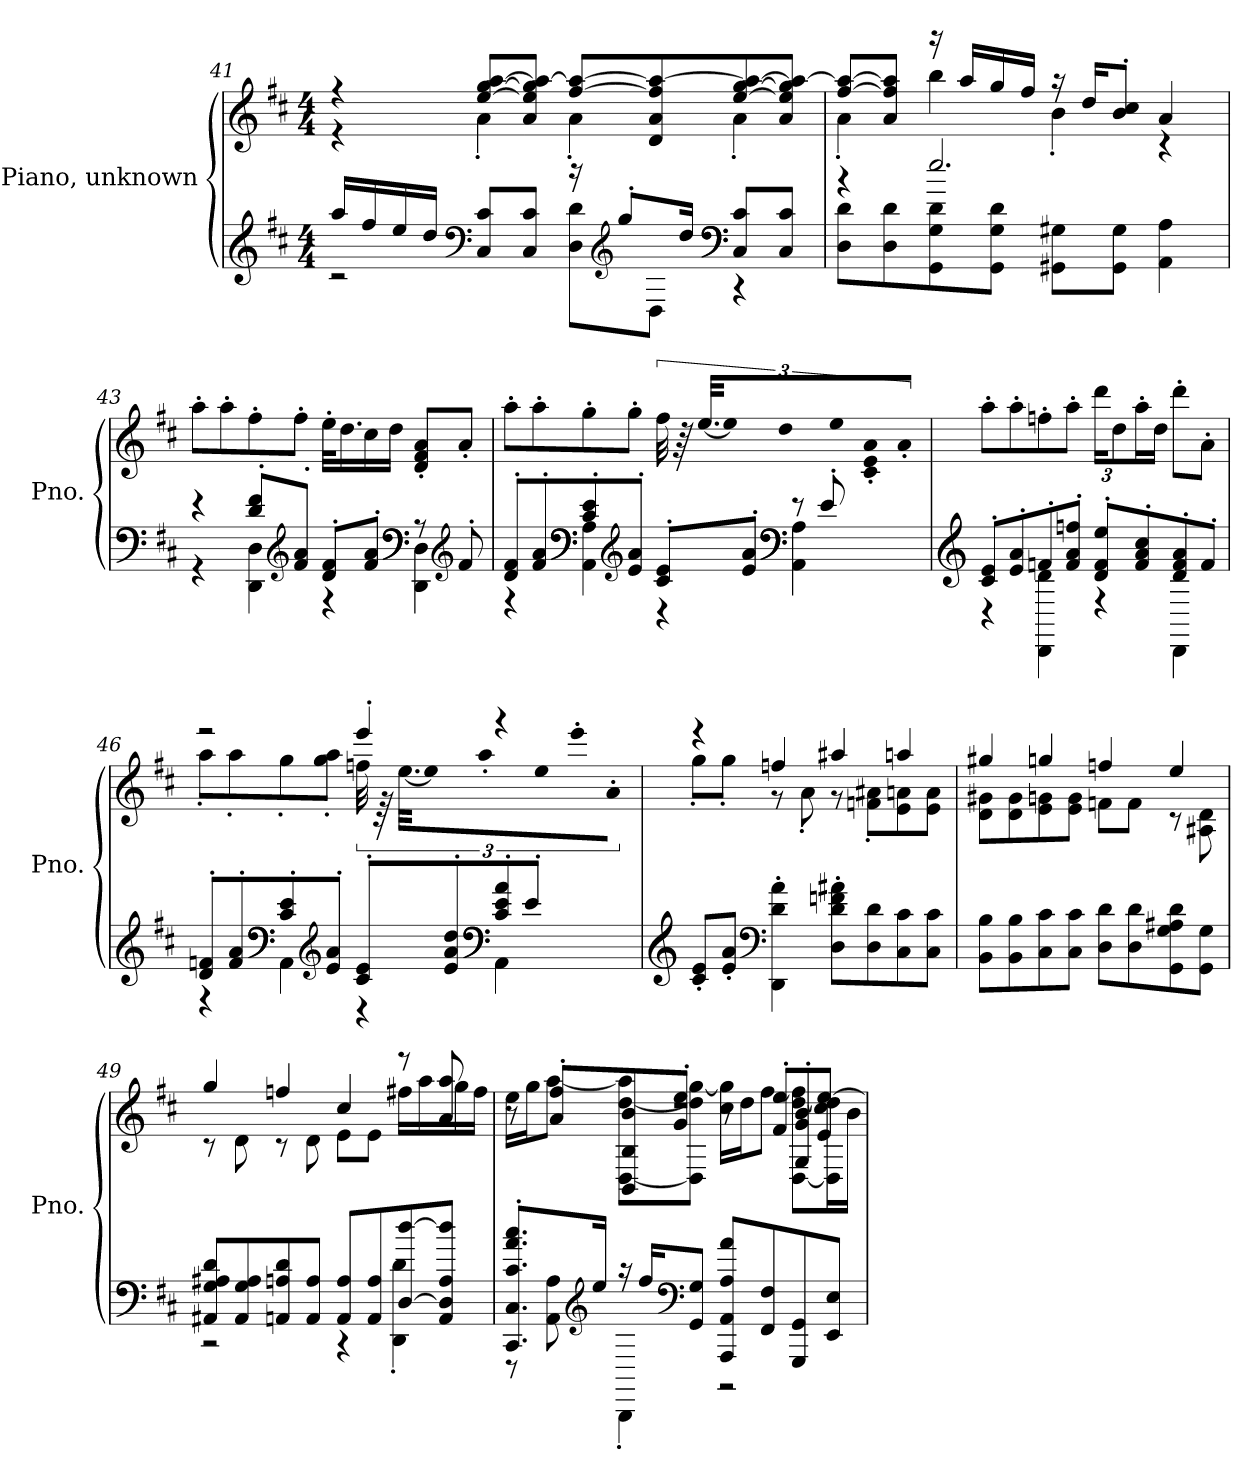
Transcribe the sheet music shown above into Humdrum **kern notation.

**kern	**kern
*part1	*part1
*staff2	*staff1
*I"Piano, unknown	*
*I'Pno.	*
*clefG2	*clefG2
*k[f#c#]	*k[f#c#]
*M4/4	*M4/4
=41	=41
*^	*^
16aa/LL	2r	4r	4r
16ff#/	.	.	.
16ee/	.	.	.
16dd/JJ	.	.	.
*clefF4	*	*	*
8C#/ 8c#/L	.	[8ee/ [8gg/ [8aa/L	4a'\
8C#/ 8c#/J	.	8a/ 8ee/] 8gg/] 8aa/_J	.
16r	8D\ 8d\L	[8ff#/ 8aa/_L	4a'\
*clefG2	*	*	*
8gg'/L	.	.	.
.	8D\J	8d/ 8a/ 8ff#/] 8aa/_	.
16dd/Jk	.	.	.
*clefF4	*	*	*
8C#/ 8c#/L	4r	[8ee/ [8gg/ 8aa/_	4a'\
8C#/ 8c#/J	.	8a/ 8ee/] 8gg/] 8aa/_J	.
!!LO:LB:g=z	!!
=42	=42	=42	=42
4r	8D\ 8d\L	[8ff#/ 8aa/_L	4a'\
.	8D\ 8d\	8a/ 8ff#/] 8aa/]J	.
2.ee/	8GG\ 8G\ 8d\	16r	4bb\
.	.	16aa/LL	.
.	8GG\ 8G\ 8d\J	16gg/	.
.	.	16ff#/JJ	.
.	8GG#X\ 8G#X\L	16r	4b'\
.	.	16dd/KL	.
.	8GG#\ 8G#\J	8b/' 8cc#/'J	.
.	4AA\ 4A\	4a/	4r
*	*	*v	*v
=43	=43	=43
4r	4r	8aa'\L
.	.	8aa'\
8d/' 8f#/'L	4DD\ 4D\	8ff#'\
*clefG2	*	*
8f#/' 8a/'J	.	8ff#'\J
8d/' 8f#/'L	4r	32ee'\KLL
.	.	16.dd\
8f#/' 8a/'J	.	16cc#\
.	.	16dd\JJ
*clefF4	*	*
8r	4DD\ 4D\	8d/' 8f#/' 8a/'L
*clefG2	*	*
8f#'/	.	8a'/J
!!LO:LB:g=z
=44	=44	=44
8d/' 8f#/'L	4r	8aa'\L
8f#/' 8a/'	.	8aa'\
*clefF4	*	*
8c#/' 8e/'	4AA\ 4A\	8gg'\
*clefG2	*	*
8e/' 8a/'J	.	8gg'\J
8c#/' 8e/'L	4r	48ff#\
.	.	96r
.	.	[48.ee/KLL
.	.	16ee/]
8e/' 8a/'J	.	16dd/
.	.	16ee/J
*clefF4	*	*
8r	4AA\ 4A\	8c#/' 8e/' 8a/'
8e'/	.	8a'/J
=45	=45	=45
*clefG2	*	*
8c#/' 8e/'L	4r	8aa'\L
8e/' 8a/'	.	8aa'\
8fn'/	4DD\ 4d\	8ffn'\
8f/' 8a/' 8ffn/'J	.	8aa'\J
*	*	*Xbrackettup
8d/' 8f/' 8ee/'L	4r	24ddd\KL
.	.	12dd\
8f/' 8a/' 8cc#/'	.	16aa'\L
.	.	16dd\JJ
8d/' 8f/' 8a/'	4DD\	8ddd'\L
8f'/J	.	8a'\J
!!LO:LB:g=z
=46	=46	=46
*	*	*^
8d/' 8fn/'L	4r	2r	8aa'\L
8f/' 8a/'	.	.	8aa'\
*clefF4	*	*	*
8c#/' 8e/'	4AA\	.	8gg'\
*clefG2	*	*	*
8e/' 8a/'J	.	.	8gg\' 8aa\'J
*	*	*	*brackettup
8c#/' 8e/'L	4r	4eee'/	48ffn\
.	.	.	96r
.	.	.	[48.ee\KLL
.	.	.	16ee\]
8e/' 8a/' 8dd/'	.	.	16aa'\
.	.	.	16ee\J
*clefF4	*	*	*
8c#/' 8e/' 8a/'	4AA\	4r	8eee'\
8e'/J	.	.	8a'\J
*v	*v	*	*
=47	=47	=47
*clefG2	*	*
8c#/' 8e/'L	4r	8gg'\L
8e/' 8a/'J	.	8gg'\J
*clefF4	*	*
4DD\' 4d\' 4a\'	4ffn/	8r
.	.	8a'\
8D\' 8d\' 8fn\' 8a#X\'L	4aa#X/	8r
8D\ 8d\	.	8fn\' 8a#X\'L
8C#\ 8c#\	4aan/	8e\ 8an\
8C#\ 8c#\J	.	8e\ 8a\J
!!LO:LB:g=z	!!
=48	=48	=48
8BB\ 8B\L	4gg#X/	8d\ 8g#X\L
8BB\ 8B\	.	8d\ 8g#\
8C#\ 8c#\	4ggn/	8e\ 8gn\
8C#\ 8c#\J	.	8e\ 8g\J
8D\ 8d\L	4ffn/	8fn\L
8D\ 8d\	.	8f\J
8GG\ 8G\ 8A#X\ 8d\	4ee/	8r
8GG\ 8G\J	.	8A#X\ 8d\
=49	=49	=49
*^	*	*
8AA#X/ 8G/ 8A#X/ 8d/L	2r	4gg/	8r
8AA#/ 8G/ 8A#/	.	.	8d\
8AAn/ 8An/ 8d/	.	4ffn/	8r
8AA/ 8A/J	.	.	8d\
8AA/ 8A/L	4r	4cc#/	8e\L
8AA/ 8A/	.	.	8e\J
[8D/ [8dd/	4DD\' 4d\'	8r	16ff#X\LL
.	.	.	16aa\
8AA/ 8D/] 8A/ 8dd/]J	.	8a/ 8aa/	16gg\
.	.	.	16ff#\JJ
!!LO:PB:g=z
=50	=50	=50	=50
*	*	*	*^
8.CC#/' 8.C#/' 8.c#/' 8.a/' 8.cc#/'L	8r	1r	16ee\LL	8r
.	.	.	16gg\J	.
.	8AA\ 8A\	.	[8aa\J	8a/' 8ff#/'L
*clefG2	*	*	*	*
16ee/Jk	.	.	.	.
16r	4BBB'\	.	[8D\ [8dd\ 8aa\]L	8BB/ 8B/ 8b/
16ff#/KL	.	.	.	.
*clefF4	*	*	*	*
8GG/ 8G/J	.	.	8D\] 8dd\] [8gg\J	8g/' 8ee/'J
8AAA/ 8AA/ 8A/ 8a/L	2r	.	16cc#\ 16gg\]LL	8r
.	.	.	16dd\J	.
8FF#/ 8F#/	.	.	[8ff#\J	8f#/' 8ee/'L
8GGG/ 8GG/	.	.	[8D\ [8dd\ 8ff#\]L	8G/' 8g/' 8b/'
8EE/ 8E/J	.	.	16D\] 16cc#\ 16dd\]L	8e/ [8ee/J
.	.	.	16b\JJ	.
*v	*v	*	*	*
*	*v	*v	*v
=	=
*-	*-
